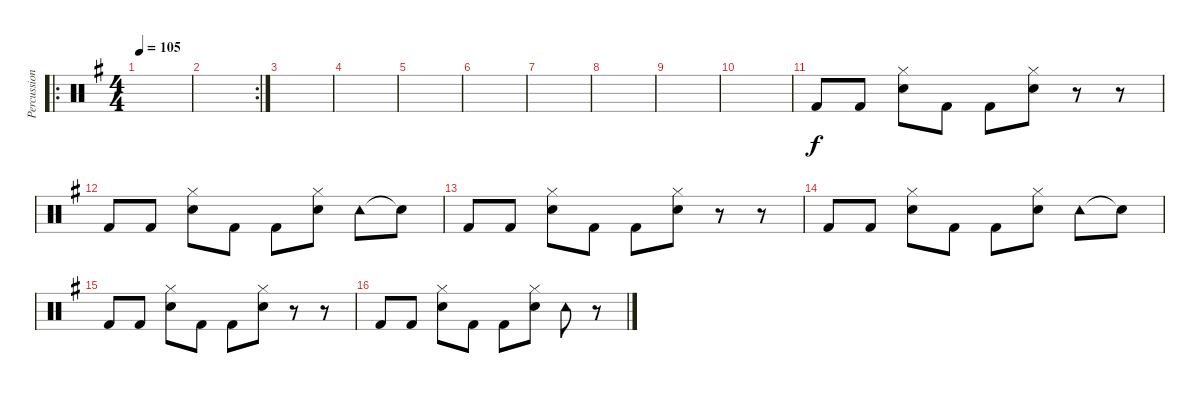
\track ("Percussion" "Percussion") {instrument percussion}
\staff {score}
\articulation defaults
\ro
\ts (4 4)
\tempo 105
\clef neutral
\ks g
|
\rc 2
|
|
|
|
|
|
|
|
|
"Kick (hit) 2".8{volume 7} "Kick (hit) 2".8 ("Hi-Hat (closed)" "Electric Snare (hit)").8 "Kick (hit) 2".8 "Kick (hit) 2".8 ("Hi-Hat (closed)" "Electric Snare (hit)").8 r.8 r.8 |
"Kick (hit) 2".8 "Kick (hit) 2".8 ("Hi-Hat (closed)" "Electric Snare (hit)").8 "Kick (hit) 2".8 "Kick (hit) 2".8 ("Hi-Hat (closed)" "Electric Snare (hit)").8 "Tambourine (hit)".8 "Snare (hit)"{t}.8 |
"Kick (hit) 2".8 "Kick (hit) 2".8 ("Hi-Hat (closed)" "Electric Snare (hit)").8 "Kick (hit) 2".8 "Kick (hit) 2".8 ("Hi-Hat (closed)" "Electric Snare (hit)").8 r.8 r.8 |
"Kick (hit) 2".8 "Kick (hit) 2".8 ("Hi-Hat (closed)" "Electric Snare (hit)").8 "Kick (hit) 2".8 "Kick (hit) 2".8 ("Hi-Hat (closed)" "Electric Snare (hit)").8 "Tambourine (hit)".8 "Snare (hit)"{t}.8 |
"Kick (hit) 2".8 "Kick (hit) 2".8 ("Hi-Hat (closed)" "Electric Snare (hit)").8 "Kick (hit) 2".8 "Kick (hit) 2".8 ("Hi-Hat (closed)" "Electric Snare (hit)").8 r.8 r.8 |
"Kick (hit) 2".8 "Kick (hit) 2".8 ("Hi-Hat (closed)" "Electric Snare (hit)").8 "Kick (hit) 2".8 "Kick (hit) 2".8 ("Hi-Hat (closed)" "Electric Snare (hit)").8 "Tambourine (hit)".8 r.8
